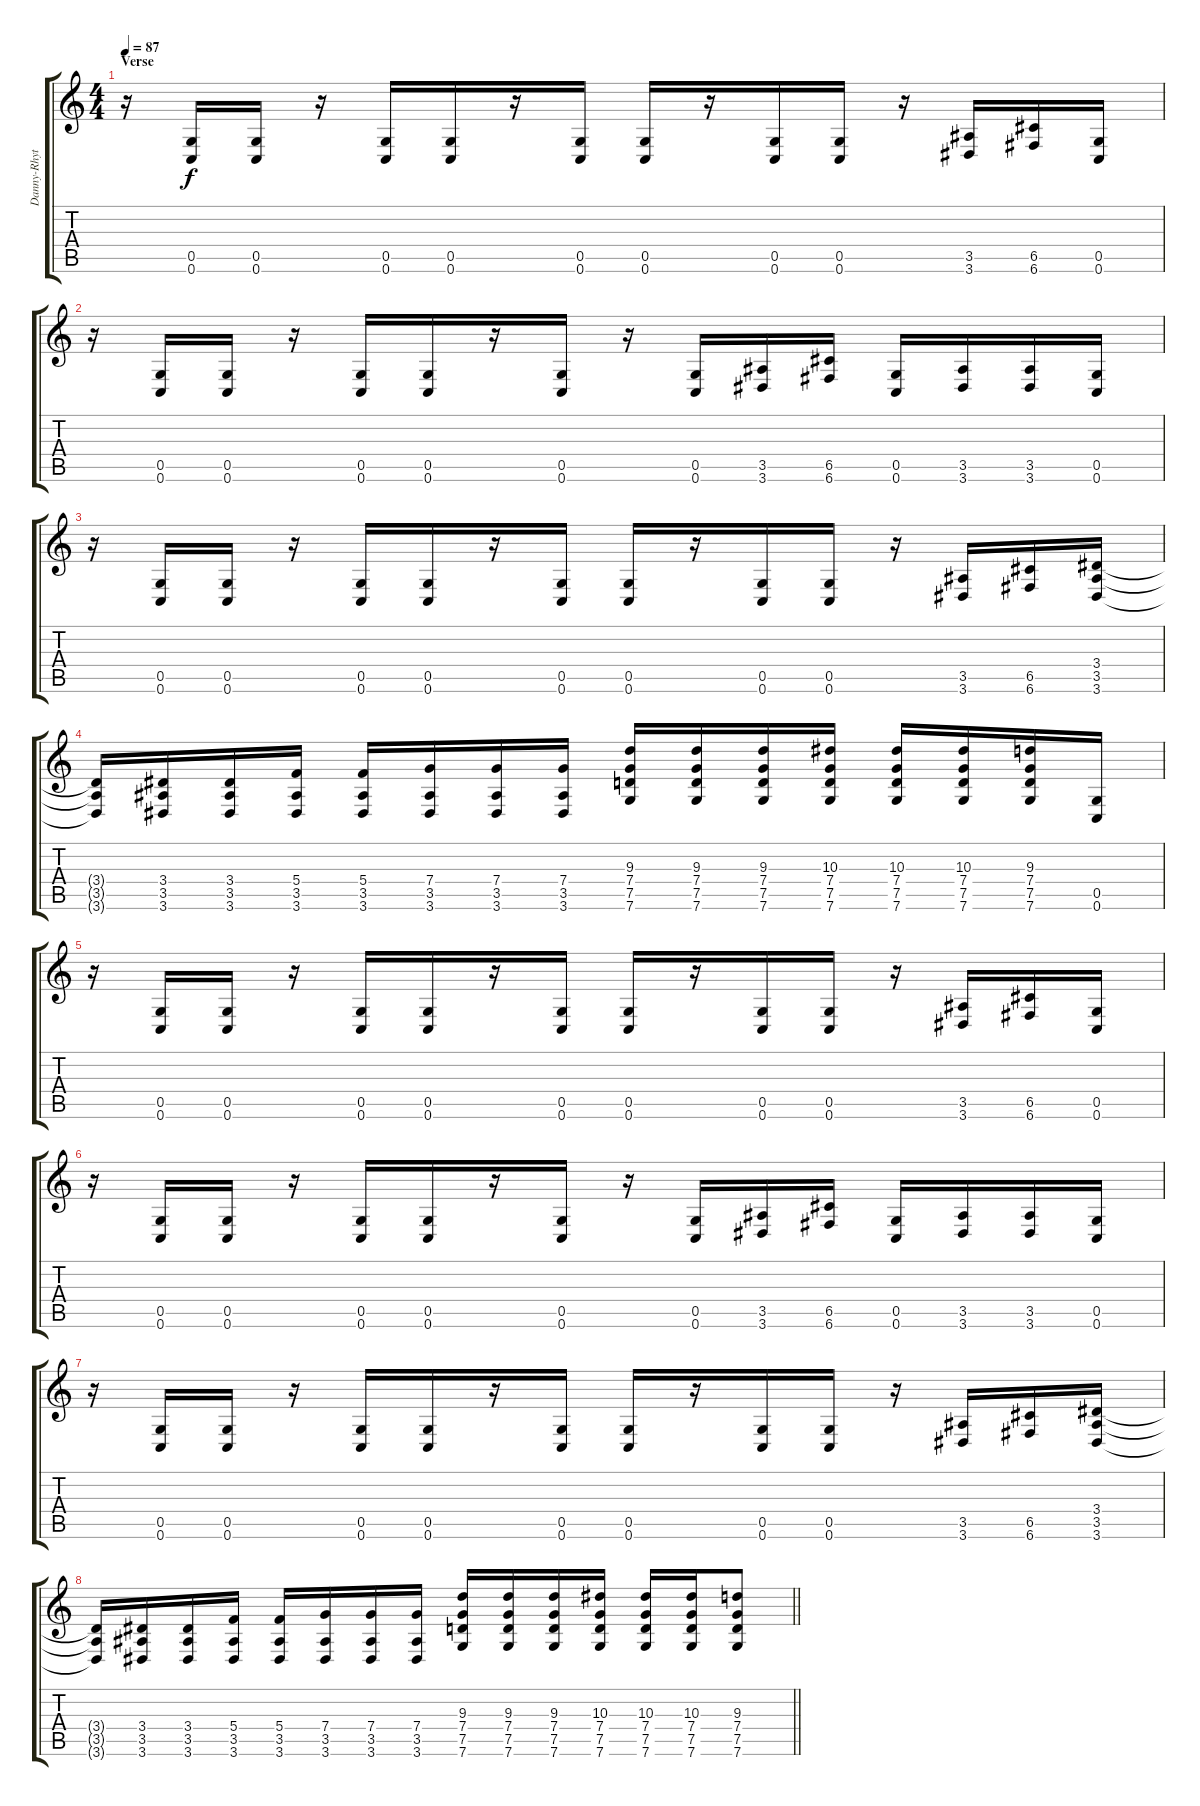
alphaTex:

\track ("Danny-Rhythm" "Danny-Rhyt") {instrument distortionguitar}
\staff {score tabs}
\tuning (D4 A3 F3 C3 G2 C2) {hide}
\ts (4 4)
\section ("" "Verse")
\tempo 87
\clef g2
\ks c
r.16{dy f} (0.5 0.6).16 (0.5 0.6).16 r.16 (0.5 0.6).16 (0.5 0.6).16 r.16 (0.5 0.6).16 (0.5 0.6).16 r.16 (0.5 0.6).16 (0.5 0.6).16 r.16 (3.5 3.6).16 (6.5 6.6).16 (0.5 0.6).16 |
r.16 (0.5 0.6).16 (0.5 0.6).16 r.16 (0.5 0.6).16 (0.5 0.6).16 r.16 (0.5 0.6).16 r.16 (0.5 0.6).16 (3.5 3.6).16 (6.5 6.6).16 (0.5 0.6).16 (3.5 3.6).16 (3.5 3.6).16 (0.5 0.6).16 |
r.16 (0.5 0.6).16 (0.5 0.6).16 r.16 (0.5 0.6).16 (0.5 0.6).16 r.16 (0.5 0.6).16 (0.5 0.6).16 r.16 (0.5 0.6).16 (0.5 0.6).16 r.16 (3.5 3.6).16 (6.5 6.6).16 (3.4 3.5 3.6).16 |
(3.4{t} 3.5{t} 3.6{t}).16 (3.4 3.5 3.6).16 (3.4 3.5 3.6).16 (5.4 3.5 3.6).16 (5.4 3.5 3.6).16 (7.4 3.5 3.6).16 (7.4 3.5 3.6).16 (7.4 3.5 3.6).16 (9.3 7.4 7.5 7.6).16 (9.3 7.4 7.5 7.6).16 (9.3 7.4 7.5 7.6).16 (10.3 7.4 7.5 7.6).16 (10.3 7.4 7.5 7.6).16 (10.3 7.4 7.5 7.6).16 (9.3 7.4 7.5 7.6).16 (0.5 0.6).16 |
r.16 (0.5 0.6).16 (0.5 0.6).16 r.16 (0.5 0.6).16 (0.5 0.6).16 r.16 (0.5 0.6).16 (0.5 0.6).16 r.16 (0.5 0.6).16 (0.5 0.6).16 r.16 (3.5 3.6).16 (6.5 6.6).16 (0.5 0.6).16 |
r.16 (0.5 0.6).16 (0.5 0.6).16 r.16 (0.5 0.6).16 (0.5 0.6).16 r.16 (0.5 0.6).16 r.16 (0.5 0.6).16 (3.5 3.6).16 (6.5 6.6).16 (0.5 0.6).16 (3.5 3.6).16 (3.5 3.6).16 (0.5 0.6).16 |
r.16 (0.5 0.6).16 (0.5 0.6).16 r.16 (0.5 0.6).16 (0.5 0.6).16 r.16 (0.5 0.6).16 (0.5 0.6).16 r.16 (0.5 0.6).16 (0.5 0.6).16 r.16 (3.5 3.6).16 (6.5 6.6).16 (3.4 3.5 3.6).16 |
\barLineRight lightlight
(3.4{t} 3.5{t} 3.6{t}).16 (3.4 3.5 3.6).16 (3.4 3.5 3.6).16 (5.4 3.5 3.6).16 (5.4 3.5 3.6).16 (7.4 3.5 3.6).16 (7.4 3.5 3.6).16 (7.4 3.5 3.6).16 (9.3 7.4 7.5 7.6).16 (9.3 7.4 7.5 7.6).16 (9.3 7.4 7.5 7.6).16 (10.3 7.4 7.5 7.6).16 (10.3 7.4 7.5 7.6).16 (10.3 7.4 7.5 7.6).16 (9.3 7.4 7.5 7.6).8
